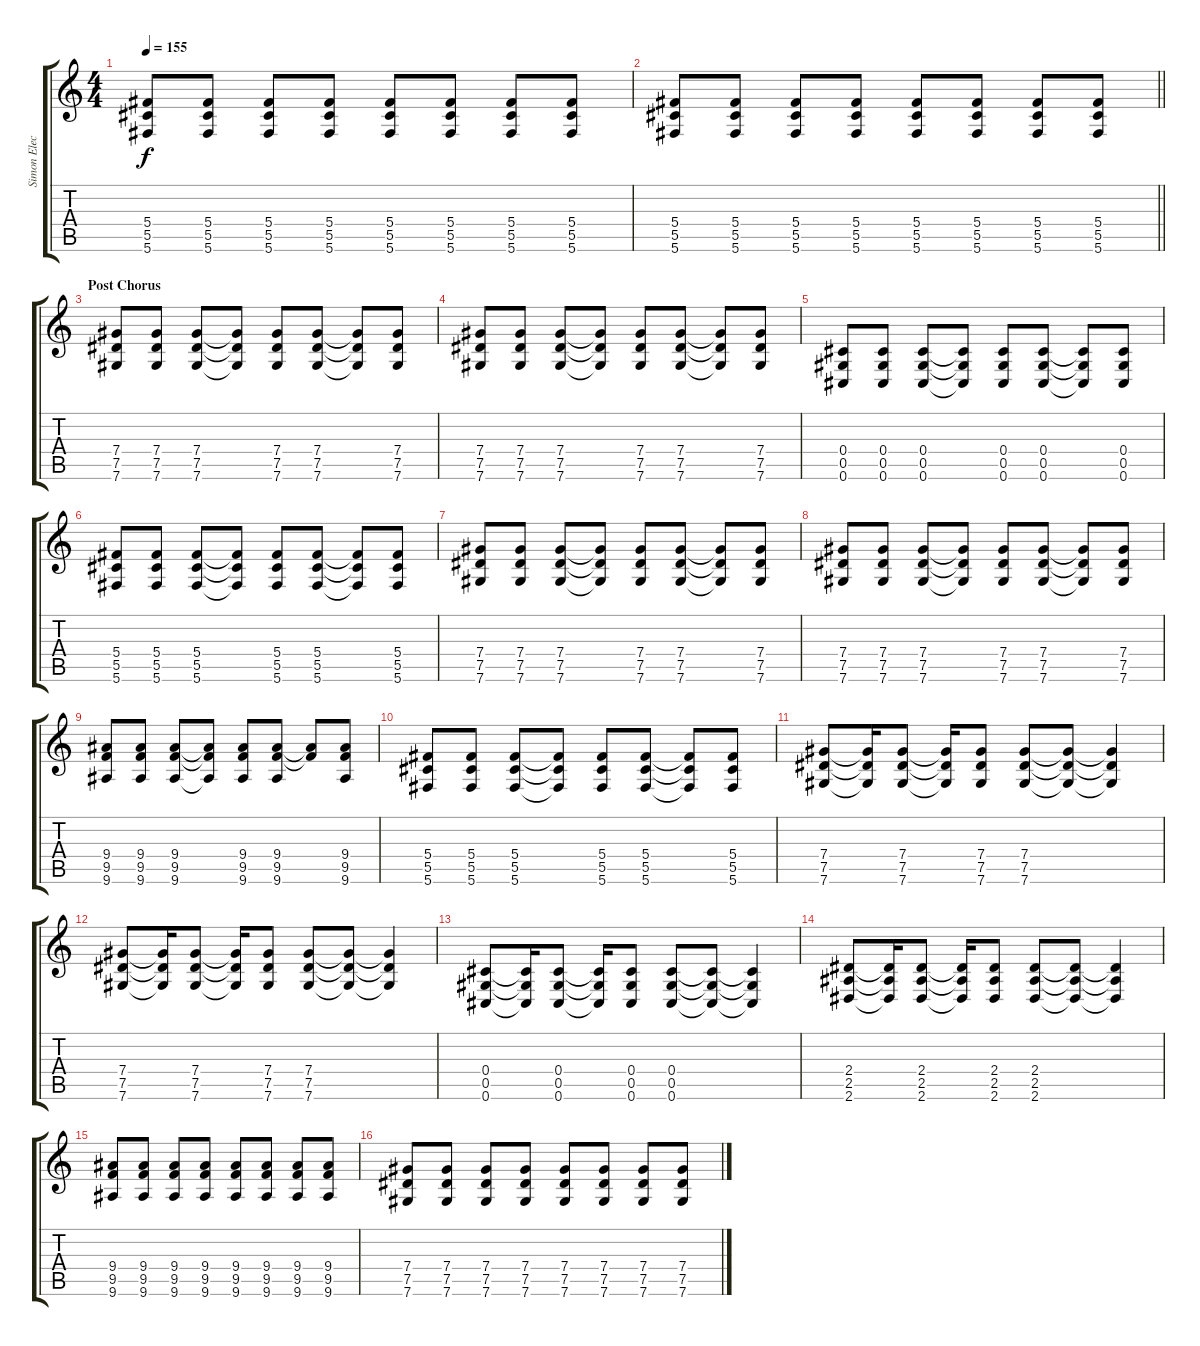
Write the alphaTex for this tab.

\track ("Simon Electric" "Simon Elec") {instrument distortionguitar}
\staff {score tabs}
\tuning (Eb4 Bb3 Gb3 Db3 Ab2 Db2) {hide}
\ts (4 4)
\tempo 155
\clef g2
\ks c
(5.4 5.5 5.6).8{dy f} (5.4 5.5 5.6).8 (5.4 5.5 5.6).8 (5.4 5.5 5.6).8 (5.4 5.5 5.6).8 (5.4 5.5 5.6).8 (5.4 5.5 5.6).8 (5.4 5.5 5.6).8 |
\barLineRight lightlight
(5.4 5.5 5.6).8 (5.4 5.5 5.6).8 (5.4 5.5 5.6).8 (5.4 5.5 5.6).8 (5.4 5.5 5.6).8 (5.4 5.5 5.6).8 (5.4 5.5 5.6).8 (5.4 5.5 5.6).8 |
\section ("" "Post Chorus")
(7.4 7.5 7.6).8 (7.4 7.5 7.6).8 (7.4 7.5 7.6).8 (7.4{t} 7.5{t} 7.6{t}).8 (7.4 7.5 7.6).8 (7.4 7.5 7.6).8 (7.4{t} 7.5{t} 7.6{t}).8 (7.4 7.5 7.6).8 |
(7.4 7.5 7.6).8 (7.4 7.5 7.6).8 (7.4 7.5 7.6).8 (7.4{t} 7.5{t} 7.6{t}).8 (7.4 7.5 7.6).8 (7.4 7.5 7.6).8 (7.4{t} 7.5{t} 7.6{t}).8 (7.4 7.5 7.6).8 |
(0.4 0.5 0.6).8 (0.4 0.5 0.6).8 (0.4 0.5 0.6).8 (0.4{t} 0.5{t} 0.6{t}).8 (0.4 0.5 0.6).8 (0.4 0.5 0.6).8 (0.4{t} 0.5{t} 0.6{t}).8 (0.4 0.5 0.6).8 |
(5.4 5.5 5.6).8 (5.4 5.5 5.6).8 (5.4 5.5 5.6).8 (5.4{t} 5.5{t} 5.6{t}).8 (5.4 5.5 5.6).8 (5.4 5.5 5.6).8 (5.4{t} 5.5{t} 5.6{t}).8 (5.4 5.5 5.6).8 |
(7.4 7.5 7.6).8 (7.4 7.5 7.6).8 (7.4 7.5 7.6).8 (7.4{t} 7.5{t} 7.6{t}).8 (7.4 7.5 7.6).8 (7.4 7.5 7.6).8 (7.4{t} 7.5{t} 7.6{t}).8 (7.4 7.5 7.6).8 |
(7.4 7.5 7.6).8 (7.4 7.5 7.6).8 (7.4 7.5 7.6).8 (7.4{t} 7.5{t} 7.6{t}).8 (7.4 7.5 7.6).8 (7.4 7.5 7.6).8 (7.4{t} 7.5{t} 7.6{t}).8 (7.4 7.5 7.6).8 |
(9.4 9.5 9.6).8 (9.4 9.5 9.6).8 (9.4 9.5 9.6).8 (9.4{t} 9.5{t} 9.6{t}).8 (9.4 9.5 9.6).8 (9.4 9.5 9.6).8 (9.4{t} 9.5{t}).8 (9.4 9.5 9.6).8 |
(5.4 5.5 5.6).8 (5.4 5.5 5.6).8 (5.4 5.5 5.6).8 (5.4{t} 5.5{t} 5.6{t}).8 (5.4 5.5 5.6).8 (5.4 5.5 5.6).8 (5.4{t} 5.5{t} 5.6{t}).8 (5.4 5.5 5.6).8 |
(7.4 7.5 7.6).8 (7.4{t} 7.5{t} 7.6{t}).16 (7.4 7.5 7.6).8 (7.4{t} 7.5{t} 7.6{t}).16 (7.4 7.5 7.6).8 (7.4 7.5 7.6).8 (7.4{t} 7.5{t} 7.6{t}).8 (7.4{t} 7.5{t} 7.6{t}).4 |
(7.4 7.5 7.6).8 (7.4{t} 7.5{t} 7.6{t}).16 (7.4 7.5 7.6).8 (7.4{t} 7.5{t} 7.6{t}).16 (7.4 7.5 7.6).8 (7.4 7.5 7.6).8 (7.4{t} 7.5{t} 7.6{t}).8 (7.4{t} 7.5{t} 7.6{t}).4 |
(0.4 0.5 0.6).8 (0.4{t} 0.5{t} 0.6{t}).16 (0.4 0.5 0.6).8 (0.4{t} 0.5{t} 0.6{t}).16 (0.4 0.5 0.6).8 (0.4 0.5 0.6).8 (0.4{t} 0.5{t} 0.6{t}).8 (0.4{t} 0.5{t} 0.6{t}).4 |
(2.4 2.5 2.6).8 (2.4{t} 2.5{t} 2.6{t}).16 (2.4 2.5 2.6).8 (2.4{t} 2.5{t} 2.6{t}).16 (2.4 2.5 2.6).8 (2.4 2.5 2.6).8 (2.4{t} 2.5{t} 2.6{t}).8 (2.4{t} 2.5{t} 2.6{t}).4 |
(9.4 9.5 9.6).8 (9.4 9.5 9.6).8 (9.4 9.5 9.6).8 (9.4 9.5 9.6).8 (9.4 9.5 9.6).8 (9.4 9.5 9.6).8 (9.4 9.5 9.6).8 (9.4 9.5 9.6).8 |
(7.4 7.5 7.6).8 (7.4 7.5 7.6).8 (7.4 7.5 7.6).8 (7.4 7.5 7.6).8 (7.4 7.5 7.6).8 (7.4 7.5 7.6).8 (7.4 7.5 7.6).8 (7.4 7.5 7.6).8
